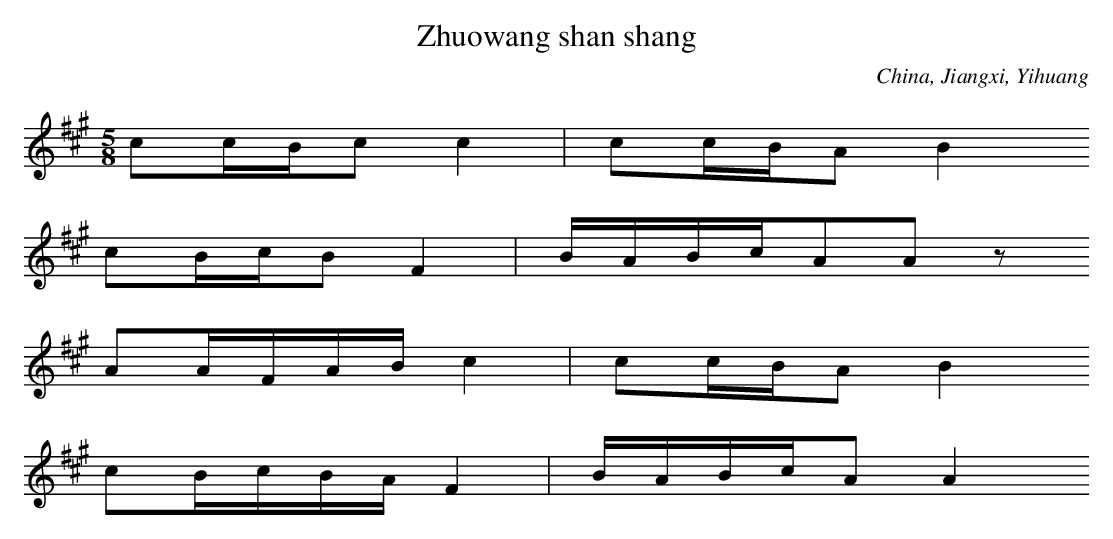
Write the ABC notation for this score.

X:1
T: Zhuowang shan shang
O: China, Jiangxi, Yihuang
M: 5/8
L: 1/16
K: A
c2cBc2c4 | c2cBA2B4
c2BcB2F4 | BABcA2A2z2
A2AFABc4 | c2cBA2B4
c2BcBAF4 | BABcA2A4
